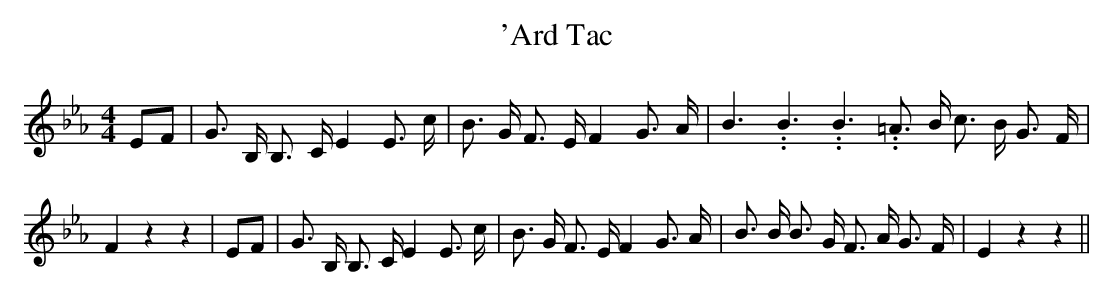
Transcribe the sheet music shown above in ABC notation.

X:1
T:'Ard Tac
M:4/4
L:1/8
K:Eb
 EF| G3/2 B,/2 B,3/2 C/2 E2 E3/2 c/2| B3/2 G/2 F3/2 E/2 F2 G3/2 A/2|\
 B3.99999962500005/5.99999925000009 B3.99999962500005/5.99999925000009 B3.99999962500005/5.99999925000009 =A3/2 B/2 c3/2 B/2 G3/2 F/2|\
 F2 z2 z2| EF| G3/2 B,/2 B,3/2 C/2 E2 E3/2 c/2| B3/2 G/2 F3/2 E/2 F2 G3/2 A/2|\
 B3/2 B/2 B3/2 G/2 F3/2 A/2 G3/2 F/2| E2 z2 z2||
